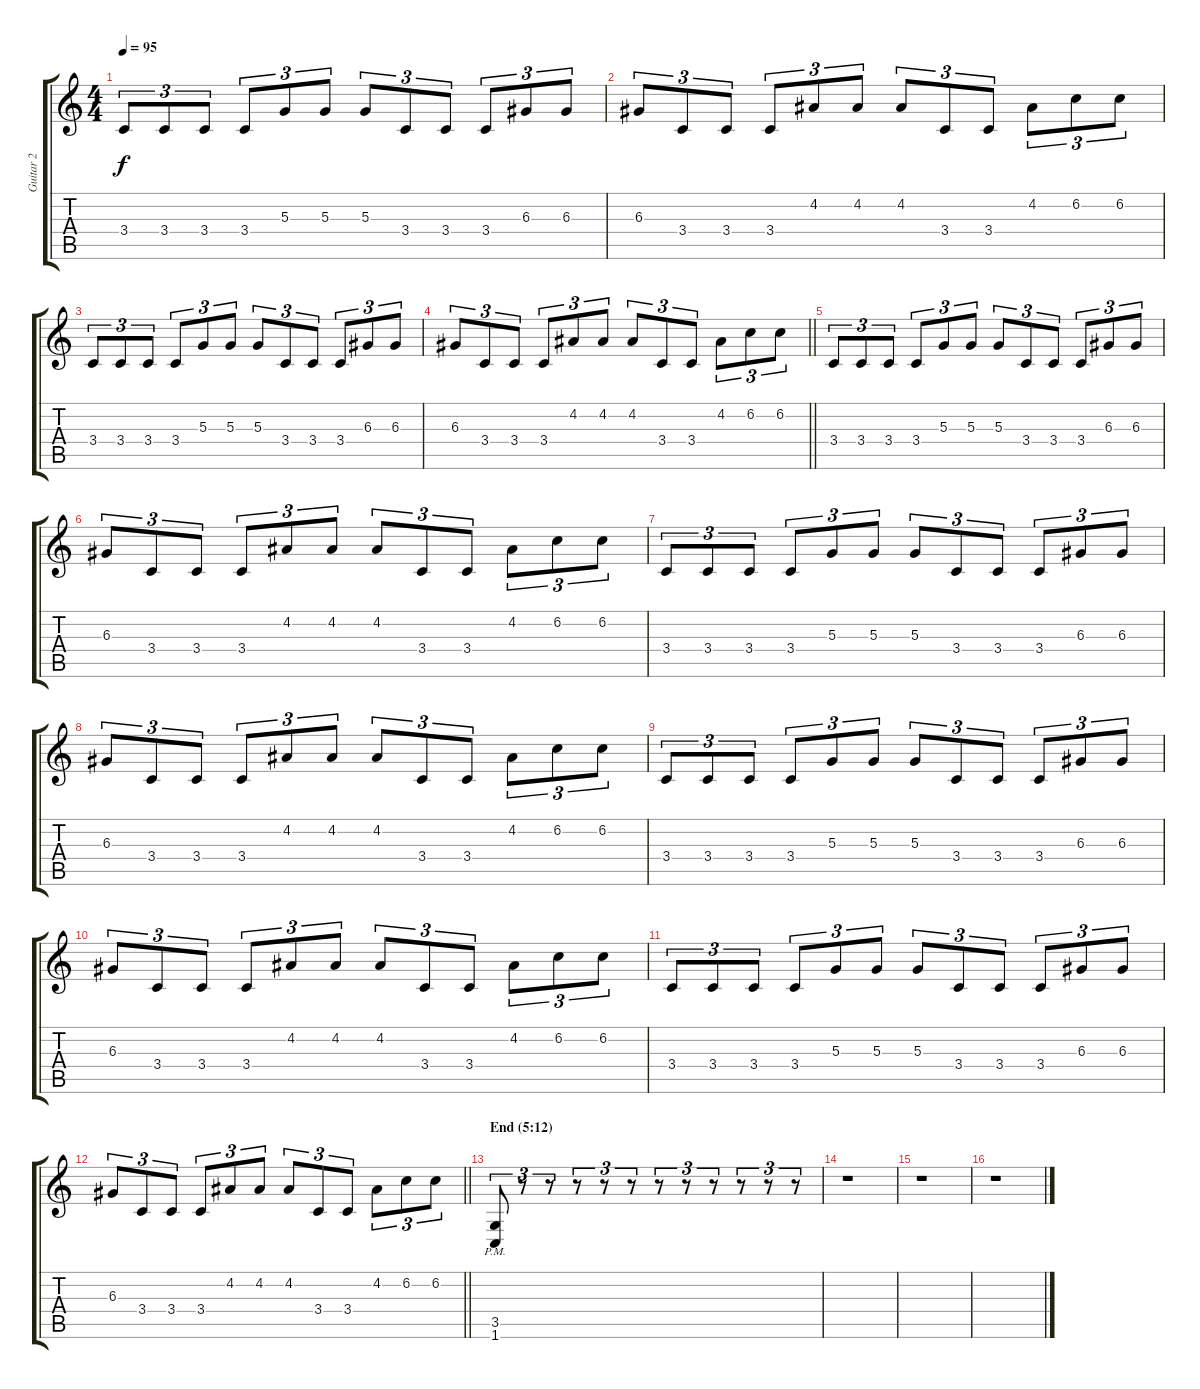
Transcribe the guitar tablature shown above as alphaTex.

\track ("Guitar 2" "Guitar 2") {instrument distortionguitar}
\staff {score tabs}
\tuning (B3 Gb3 D3 A2 E2 B1) {hide}
\ts (4 4)
\tempo 95
\clef g2
\ks c
3.4.8{tu (3 2) dy f} 3.4.8{tu (3 2)} 3.4.8{tu (3 2)} 3.4.8{tu (3 2)} 5.3.8{tu (3 2)} 5.3.8{tu (3 2)} 5.3.8{tu (3 2)} 3.4.8{tu (3 2)} 3.4.8{tu (3 2)} 3.4.8{tu (3 2)} 6.3.8{tu (3 2)} 6.3.8{tu (3 2)} |
6.3.8{tu (3 2)} 3.4.8{tu (3 2)} 3.4.8{tu (3 2)} 3.4.8{tu (3 2)} 4.2.8{tu (3 2)} 4.2.8{tu (3 2)} 4.2.8{tu (3 2)} 3.4.8{tu (3 2)} 3.4.8{tu (3 2)} 4.2.8{tu (3 2)} 6.2.8{tu (3 2)} 6.2.8{tu (3 2)} |
3.4.8{tu (3 2)} 3.4.8{tu (3 2)} 3.4.8{tu (3 2)} 3.4.8{tu (3 2)} 5.3.8{tu (3 2)} 5.3.8{tu (3 2)} 5.3.8{tu (3 2)} 3.4.8{tu (3 2)} 3.4.8{tu (3 2)} 3.4.8{tu (3 2)} 6.3.8{tu (3 2)} 6.3.8{tu (3 2)} |
\barLineRight lightlight
6.3.8{tu (3 2)} 3.4.8{tu (3 2)} 3.4.8{tu (3 2)} 3.4.8{tu (3 2)} 4.2.8{tu (3 2)} 4.2.8{tu (3 2)} 4.2.8{tu (3 2)} 3.4.8{tu (3 2)} 3.4.8{tu (3 2)} 4.2.8{tu (3 2)} 6.2.8{tu (3 2)} 6.2.8{tu (3 2)} |
\section ("" "")
3.4.8{tu (3 2)} 3.4.8{tu (3 2)} 3.4.8{tu (3 2)} 3.4.8{tu (3 2)} 5.3.8{tu (3 2)} 5.3.8{tu (3 2)} 5.3.8{tu (3 2)} 3.4.8{tu (3 2)} 3.4.8{tu (3 2)} 3.4.8{tu (3 2)} 6.3.8{tu (3 2)} 6.3.8{tu (3 2)} |
6.3.8{tu (3 2)} 3.4.8{tu (3 2)} 3.4.8{tu (3 2)} 3.4.8{tu (3 2)} 4.2.8{tu (3 2)} 4.2.8{tu (3 2)} 4.2.8{tu (3 2)} 3.4.8{tu (3 2)} 3.4.8{tu (3 2)} 4.2.8{tu (3 2)} 6.2.8{tu (3 2)} 6.2.8{tu (3 2)} |
3.4.8{tu (3 2)} 3.4.8{tu (3 2)} 3.4.8{tu (3 2)} 3.4.8{tu (3 2)} 5.3.8{tu (3 2)} 5.3.8{tu (3 2)} 5.3.8{tu (3 2)} 3.4.8{tu (3 2)} 3.4.8{tu (3 2)} 3.4.8{tu (3 2)} 6.3.8{tu (3 2)} 6.3.8{tu (3 2)} |
6.3.8{tu (3 2)} 3.4.8{tu (3 2)} 3.4.8{tu (3 2)} 3.4.8{tu (3 2)} 4.2.8{tu (3 2)} 4.2.8{tu (3 2)} 4.2.8{tu (3 2)} 3.4.8{tu (3 2)} 3.4.8{tu (3 2)} 4.2.8{tu (3 2)} 6.2.8{tu (3 2)} 6.2.8{tu (3 2)} |
3.4.8{tu (3 2)} 3.4.8{tu (3 2)} 3.4.8{tu (3 2)} 3.4.8{tu (3 2)} 5.3.8{tu (3 2)} 5.3.8{tu (3 2)} 5.3.8{tu (3 2)} 3.4.8{tu (3 2)} 3.4.8{tu (3 2)} 3.4.8{tu (3 2)} 6.3.8{tu (3 2)} 6.3.8{tu (3 2)} |
6.3.8{tu (3 2)} 3.4.8{tu (3 2)} 3.4.8{tu (3 2)} 3.4.8{tu (3 2)} 4.2.8{tu (3 2)} 4.2.8{tu (3 2)} 4.2.8{tu (3 2)} 3.4.8{tu (3 2)} 3.4.8{tu (3 2)} 4.2.8{tu (3 2)} 6.2.8{tu (3 2)} 6.2.8{tu (3 2)} |
3.4.8{tu (3 2)} 3.4.8{tu (3 2)} 3.4.8{tu (3 2)} 3.4.8{tu (3 2)} 5.3.8{tu (3 2)} 5.3.8{tu (3 2)} 5.3.8{tu (3 2)} 3.4.8{tu (3 2)} 3.4.8{tu (3 2)} 3.4.8{tu (3 2)} 6.3.8{tu (3 2)} 6.3.8{tu (3 2)} |
\barLineRight lightlight
6.3.8{tu (3 2)} 3.4.8{tu (3 2)} 3.4.8{tu (3 2)} 3.4.8{tu (3 2)} 4.2.8{tu (3 2)} 4.2.8{tu (3 2)} 4.2.8{tu (3 2)} 3.4.8{tu (3 2)} 3.4.8{tu (3 2)} 4.2.8{tu (3 2)} 6.2.8{tu (3 2)} 6.2.8{tu (3 2)} |
\section ("" "End (5:12)")
(3.5{pm} 1.6{pm}).8{tu (3 2)} r.8{tu (3 2)} r.8{tu (3 2)} r.8{tu (3 2)} r.8{tu (3 2)} r.8{tu (3 2)} r.8{tu (3 2)} r.8{tu (3 2)} r.8{tu (3 2)} r.8{tu (3 2)} r.8{tu (3 2)} r.8{tu (3 2)} |
r.1 |
r.1 |
r.1
